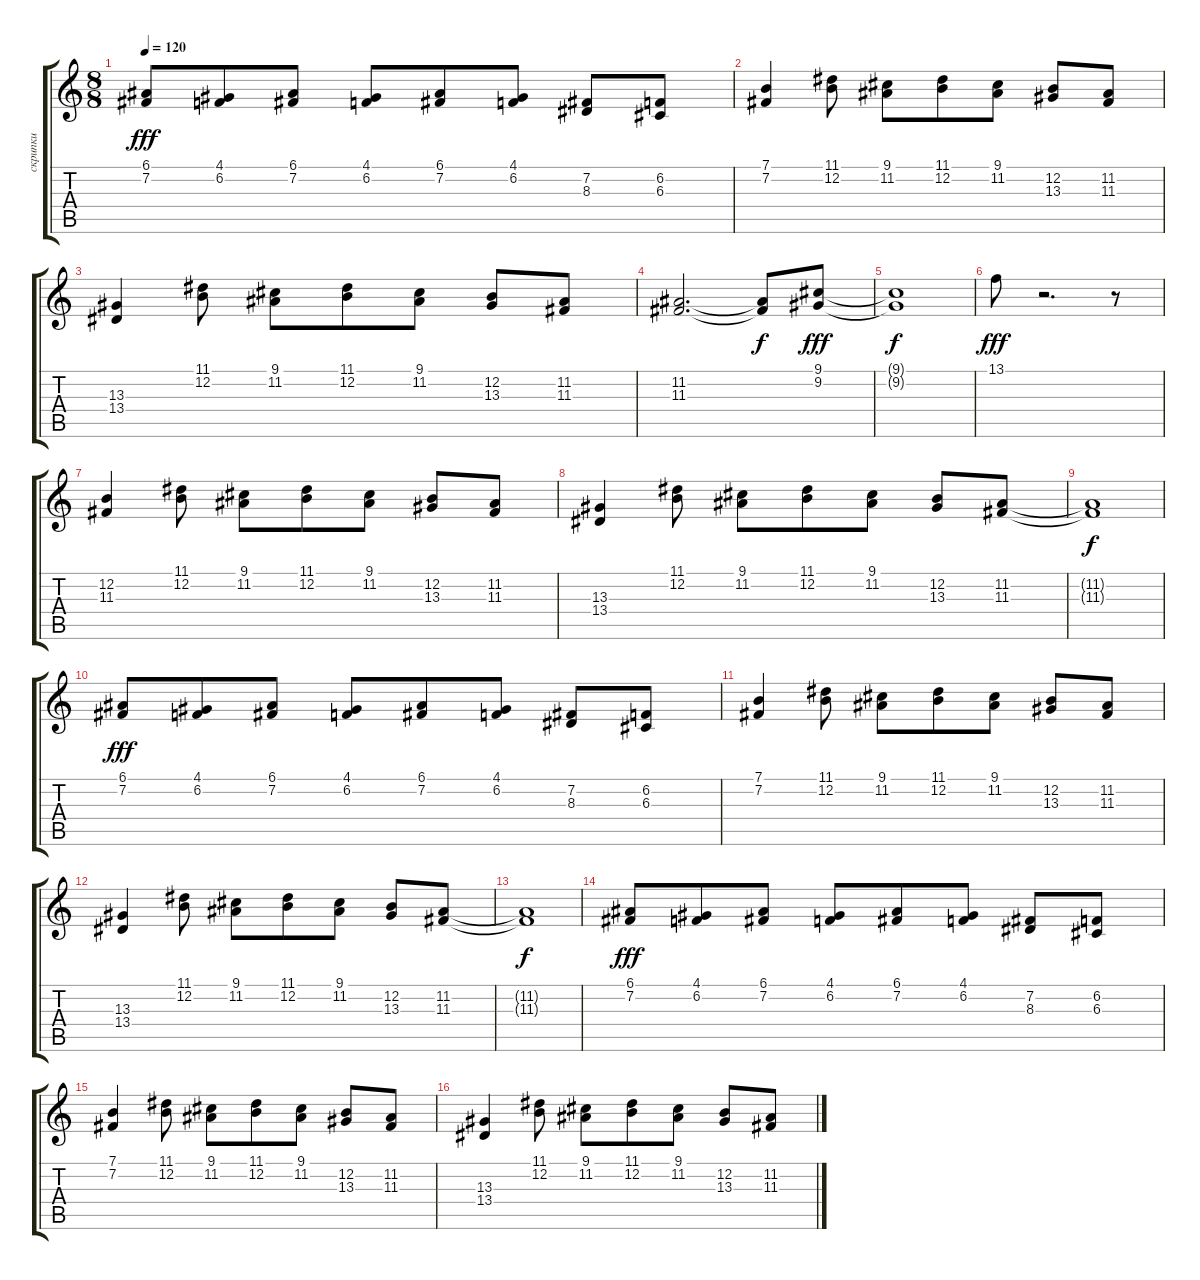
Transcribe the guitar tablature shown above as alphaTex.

\track ("скрипки" "скрипки") {instrument stringensemble1}
\staff {score tabs}
\tuning (E4 B3 G3 D3 A2 E2) {hide}
\ts (8 8)
\tempo 120
\clef g2
\ks c
(6.1 7.2).8{dy fff} (4.1 6.2).8 (6.1 7.2).8 (4.1 6.2).8 (6.1 7.2).8 (4.1 6.2).8 (7.2 8.3).8 (6.2 6.3).8 |
(7.1 7.2).4 (11.1 12.2).8 (9.1 11.2).8 (11.1 12.2).8 (9.1 11.2).8 (12.2 13.3).8 (11.2 11.3).8 |
(13.3 13.4).4 (11.1 12.2).8 (9.1 11.2).8 (11.1 12.2).8 (9.1 11.2).8 (12.2 13.3).8 (11.2 11.3).8 |
(11.2 11.3).2{d} (11.2{t} 11.3{t}).8{dy f} (9.1 9.2).8{dy fff} |
(9.1{t} 9.2{t}).1{dy f} |
13.1.8{dy fff} r.2{d} r.8 |
(12.2 11.3).4 (11.1 12.2).8 (9.1 11.2).8 (11.1 12.2).8 (9.1 11.2).8 (12.2 13.3).8 (11.2 11.3).8 |
(13.3 13.4).4 (11.1 12.2).8 (9.1 11.2).8 (11.1 12.2).8 (9.1 11.2).8 (12.2 13.3).8 (11.2 11.3).8 |
(11.2{t} 11.3{t}).1{dy f} |
(6.1 7.2).8{dy fff} (4.1 6.2).8 (6.1 7.2).8 (4.1 6.2).8 (6.1 7.2).8 (4.1 6.2).8 (7.2 8.3).8 (6.2 6.3).8 |
(7.1 7.2).4 (11.1 12.2).8 (9.1 11.2).8 (11.1 12.2).8 (9.1 11.2).8 (12.2 13.3).8 (11.2 11.3).8 |
(13.3 13.4).4 (11.1 12.2).8 (9.1 11.2).8 (11.1 12.2).8 (9.1 11.2).8 (12.2 13.3).8 (11.2 11.3).8 |
(11.2{t} 11.3{t}).1{dy f} |
(6.1 7.2).8{dy fff} (4.1 6.2).8 (6.1 7.2).8 (4.1 6.2).8 (6.1 7.2).8 (4.1 6.2).8 (7.2 8.3).8 (6.2 6.3).8 |
(7.1 7.2).4 (11.1 12.2).8 (9.1 11.2).8 (11.1 12.2).8 (9.1 11.2).8 (12.2 13.3).8 (11.2 11.3).8 |
(13.3 13.4).4 (11.1 12.2).8 (9.1 11.2).8 (11.1 12.2).8 (9.1 11.2).8 (12.2 13.3).8 (11.2 11.3).8
